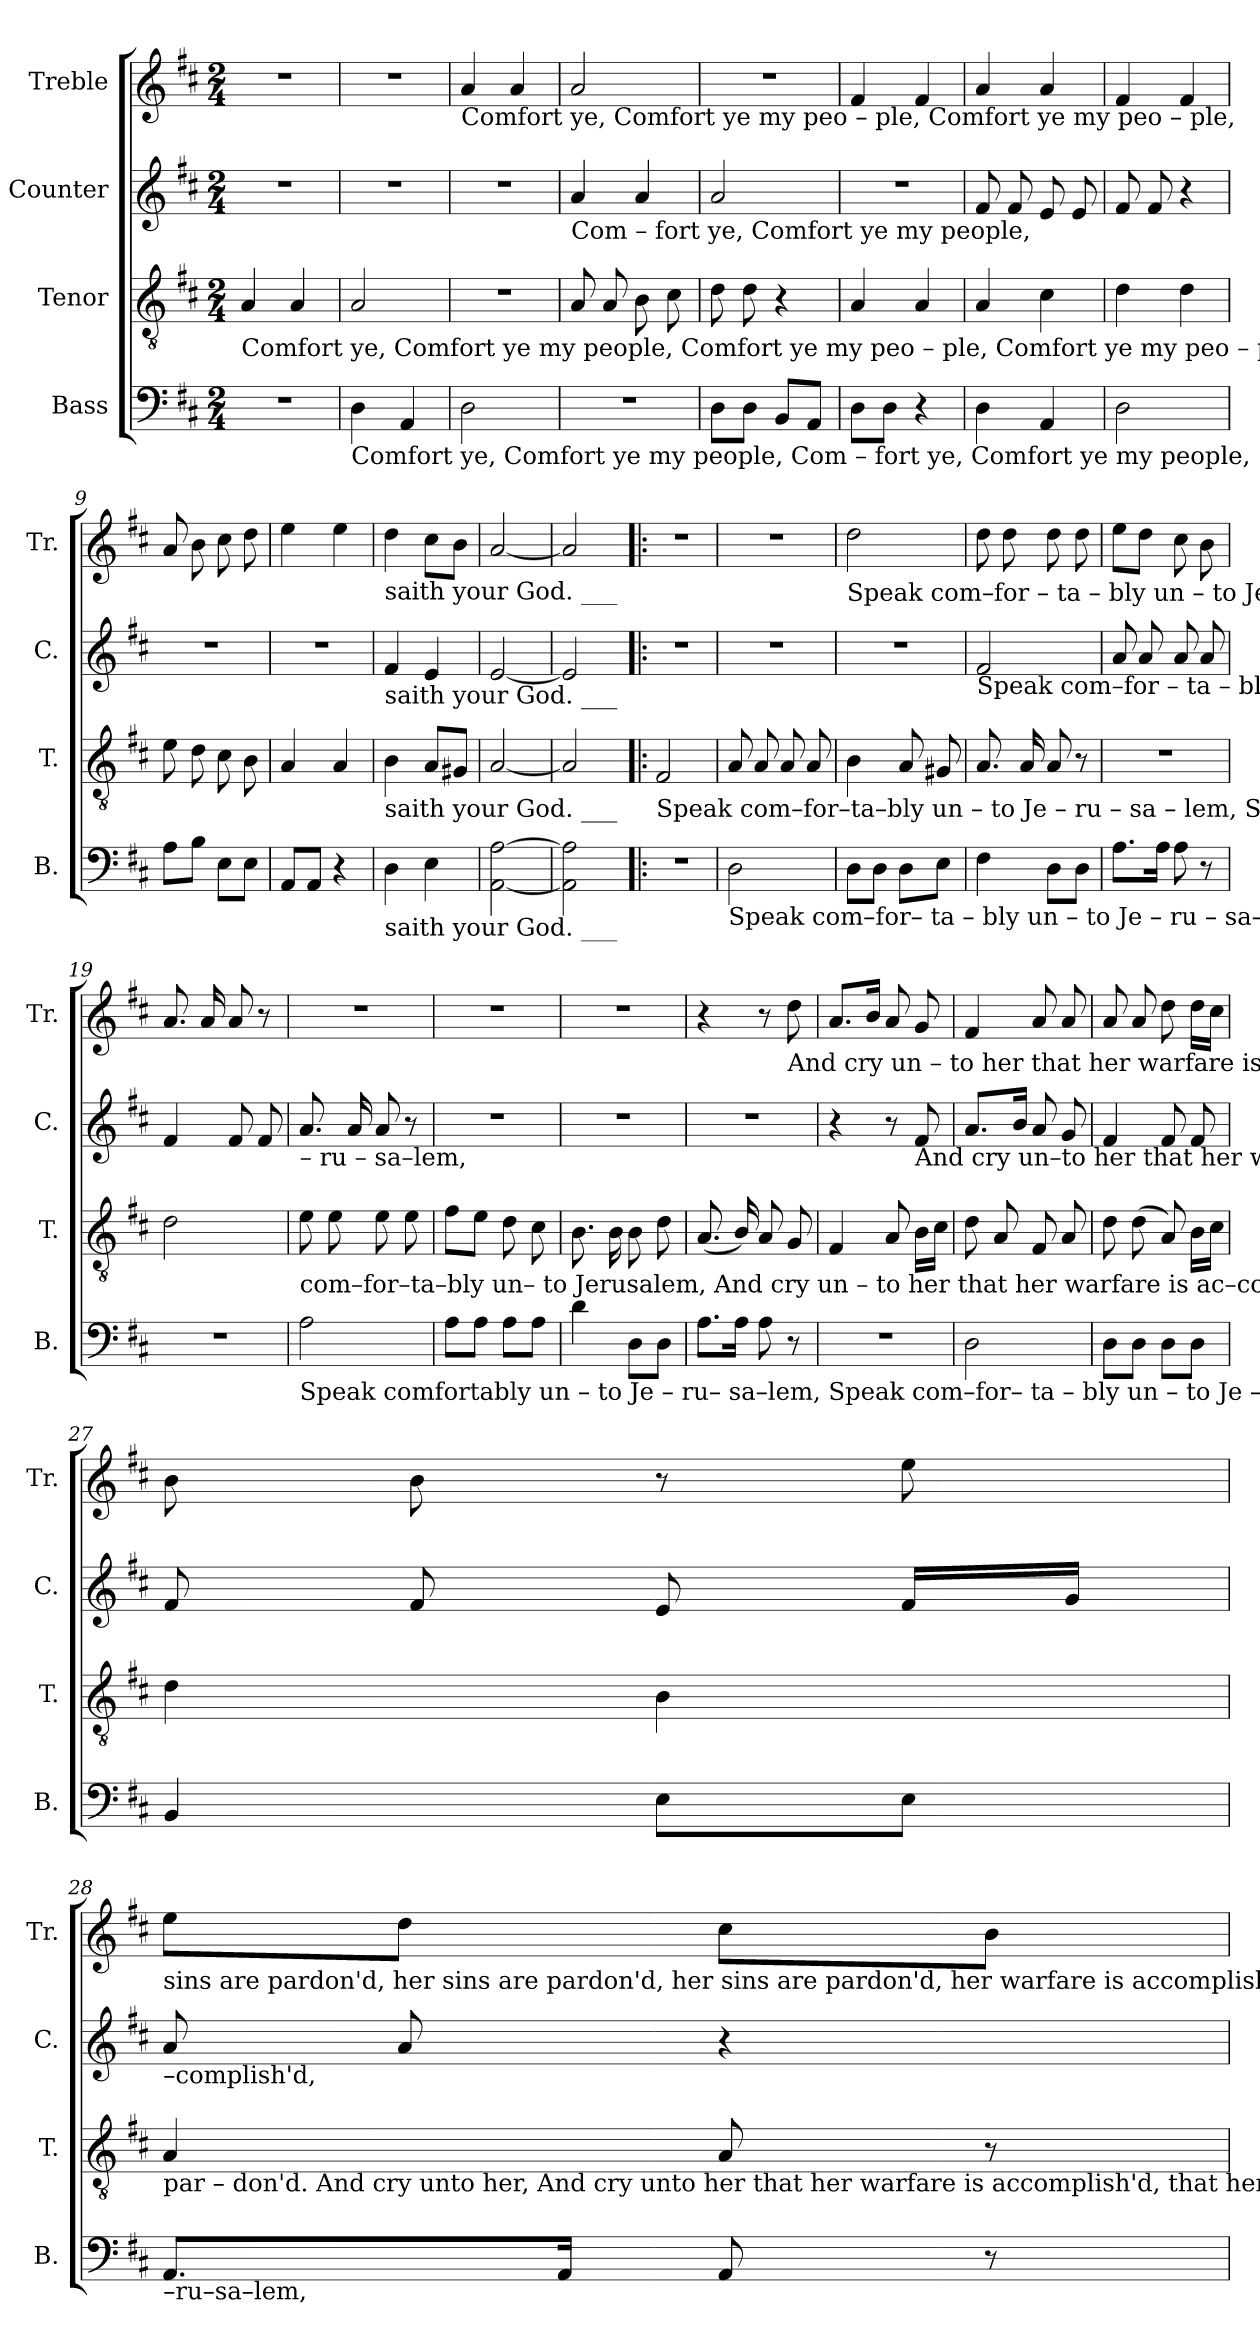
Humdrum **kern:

**kern	**kern	**kern	**kern
*part4	*part3	*part2	*part1
*staff4	*staff3	*staff2	*staff1
*I"Bass	*I"Tenor	*I"Counter	*I"Treble
*I'B.	*I'T.	*I'C.	*I'Tr.
*clefF4	*clefGv2	*clefG2	*clefG2
*k[f#c#]	*k[f#c#]	*k[f#c#]	*k[f#c#]
*M2/4	*M2/4	*M2/4	*M2/4
*MM100	*MM100	*MM100	*MM100
=1	=1	=1	=1
!	!LO:TX:b:t=Comfort  ye,                       Comfort ye my people,             Comfort    ye          my            peo  – ple,  Comfort ye my peo  – ple,	!	!
2r	4A/	2r	2r
.	4A/	.	.
=2	=2	=2	=2
!LO:TX:b:t=Comfort  ye,                                     Comfort ye my people,  Com   –   fort            ye,               Comfort ye my people,	!	!	!
4D\	2A/	2r	2r
4AA/	.	.	.
=3	=3	=3	=3
!	!	!	!LO:TX:b:t=Comfort  ye,                                                    Comfort   ye           my            peo –  ple,  Comfort  ye my peo – ple,
2D\	2r	2r	4a/
.	.	.	4a/
=4	=4	=4	=4
!	!	!LO:TX:b:t=Com  –   fort          ye,                                    Comfort  ye   my     people,	!
2r	8A/	4a/	2a/
.	8A/	.	.
.	8B\	4a/	.
.	8c#\	.	.
=5	=5	=5	=5
8D\L	8d\	2a/	2r
8D\J	8d\	.	.
8BB/L	4r	.	.
8AA/J	.	.	.
=6	=6	=6	=6
8D\L	4A/	2r	4f#/
8D\J	.	.	.
4r	4A/	.	4f#/
=7	=7	=7	=7
4D\	4A/	8f#/	4a/
.	.	8f#/	.
4AA/	4c#\	8e/	4a/
.	.	8e/	.
=8	=8	=8	=8
2D\	4d\	8f#/	4f#/
.	.	8f#/	.
.	4d\	4r	4f#/
=9	=9	=9	=9
8A\L	8e\	2r	8a/
8B\J	8d\	.	8b\
8E\L	8c#\	.	8cc#\
8E\J	8B\	.	8dd\
=10	=10	=10	=10
8AA/L	4A/	2r	4ee\
8AA/J	.	.	.
4r	4A/	.	4ee\
!!LO:LB:g=z
=11	=11	=11	=11
!	!	!	!LO:TX:b:t=saith your   God. ___
!	!	!LO:TX:b:t=saith your   God. ___	!
!	!LO:TX:b:t=saith your   God. ___	!	!
!LO:TX:b:t=saith your   God. ___	!	!	!
4D\	4B\	4f#/	4dd\
4E\	8A/L	4e/	8cc#\L
.	8G#X/J	.	8b\J
=12	=12	=12	=12
[2AA\ [2A\	[2A/	[2e/	[2a/
=13	=13	=13	=13
2AA\] 2A\]	2A/]	2e/]	2a/]
=14!|:	=14!|:	=14!|:	=14!|:
!	!LO:TX:b:t=Speak com–for–ta–bly  un    –     to       Je  –  ru  –  sa – lem,                                                Speak	!	!
2r	2F#/	2r	2r
=15	=15	=15	=15
!LO:TX:b:t=Speak                    com–for– ta –  bly    un      –      to     Je  –  ru  –   sa–lem,	!	!	!
2D\	8A/	2r	2r
.	8A/	.	.
.	8A/	.	.
.	8A/	.	.
=16	=16	=16	=16
!	!	!	!LO:TX:b:t=Speak                        com–for – ta – bly    un      –      to      Je  –  ru –  sa–lem,
8D\L	4B\	2r	2dd\
8D\J	.	.	.
8D\L	8A/	.	.
8E\J	8G#X/	.	.
=17	=17	=17	=17
!	!	!LO:TX:b:t=Speak                         com–for – ta – bly     un     –     to    Je  –	!
4F#\	8.A/	2f#/	8dd\
.	.	.	8dd\
.	16A/	.	.
8D\L	8A/	.	8dd\
8D\J	8r	.	8dd\
=18	=18	=18	=18
8.A\L	2r	8a/	8ee\L
.	.	8a/	8dd\J
16A\Jk	.	.	.
8A\	.	8a/	8cc#\
8r	.	8a/	8b\
=19	=19	=19	=19
2r	2d\	4f#/	8.a/
.	.	.	16a/
.	.	8f#/	8a/
.	.	8f#/	8r
!!LO:LB:g=z
=20	=20	=20	=20
!	!	!LO:TX:b:t=– ru – sa–lem,	!
!	!LO:TX:b:t=com–for–ta–bly  un– to  Jerusalem,  And  cry        un – to    her     that  her  warfare is  ac–com–plish'd,  that  her        sins	!	!
!LO:TX:b:t=Speak               comfortably un  –   to  Je – ru– sa–lem,                                          Speak                   com–for– ta – bly    un   –   to    Je  –	!	!	!
2A\	8e\	8.a/	2r
.	8e\	.	.
.	.	16a/	.
.	8e\	8a/	.
.	8e\	8r	.
=21	=21	=21	=21
8A\L	8f#\L	2r	2r
8A\J	8e\J	.	.
8A\L	8d\	.	.
8A\J	8c#\	.	.
=22	=22	=22	=22
4d\	8.B\	2r	2r
.	16B\	.	.
8D\L	8B\	.	.
8D\J	8d\	.	.
=23	=23	=23	=23
8.A\L	(8.A/	2r	4r
16A\Jk	16B/)	.	.
8A\	8A/	.	8r
!	!	!	!LO:TX:b:t=And   cry      un – to     her   that  her  warfare is   ac–com–plish'd,   her
8r	8G/	.	8dd\
=24	=24	=24	=24
2r	4F#/	4r	8.a/L
.	.	.	16b/Jk
.	8A/	8r	8a/
!	!	!LO:TX:b:t=And    cry       un–to     her       that  her   warfare  is   ac –	!
.	16B\LL	8f#/	8g/
.	16c#\JJ	.	.
=25	=25	=25	=25
2D\	8d\	8.a/L	4f#/
.	8A/	.	.
.	.	16b/Jk	.
.	8F#/	8a/	8a/
.	8A/	8g/	8a/
=26	=26	=26	=26
8D\L	8d\	4f#/	8a/
8D\J	(8d\	.	8a/
8D\L	8A/)	8f#/	8dd\
8D\J	16B\LL	8f#/	16dd\LL
.	16c#\JJ	.	16cc#\JJ
=27	=27	=27	=27
4BB/	4d\	8f#/	8b\
.	.	8f#/	8b\
8E\L	4B\	8e/	8r
8E\J	.	16f#/LL	8ee\
.	.	16g/JJ	.
!!LO:PB:g=z
=28	=28	=28	=28
!	!	!	!LO:TX:b:t=sins are pardon'd, her sins are pardon'd, her sins are pardon'd, her warfare is accomplish'd, that her sins           are
!	!	!LO:TX:b:t=–complish'd,	!
!	!LO:TX:b:t=par  –   don'd.            And    cry unto   her,   And cry unto her that her warfare is  accomplish'd, that her sins          are	!	!
!LO:TX:b:t=–ru–sa–lem,	!	!	!
8.AA/L	4A/	8a/	8ee\L
.	.	8a/	8dd\J
16AA/Jk	.	.	.
8AA/	8A/	4r	8cc#\L
8r	8r	.	8b\J
=	=	=	=
*-	*-	*-	*-
